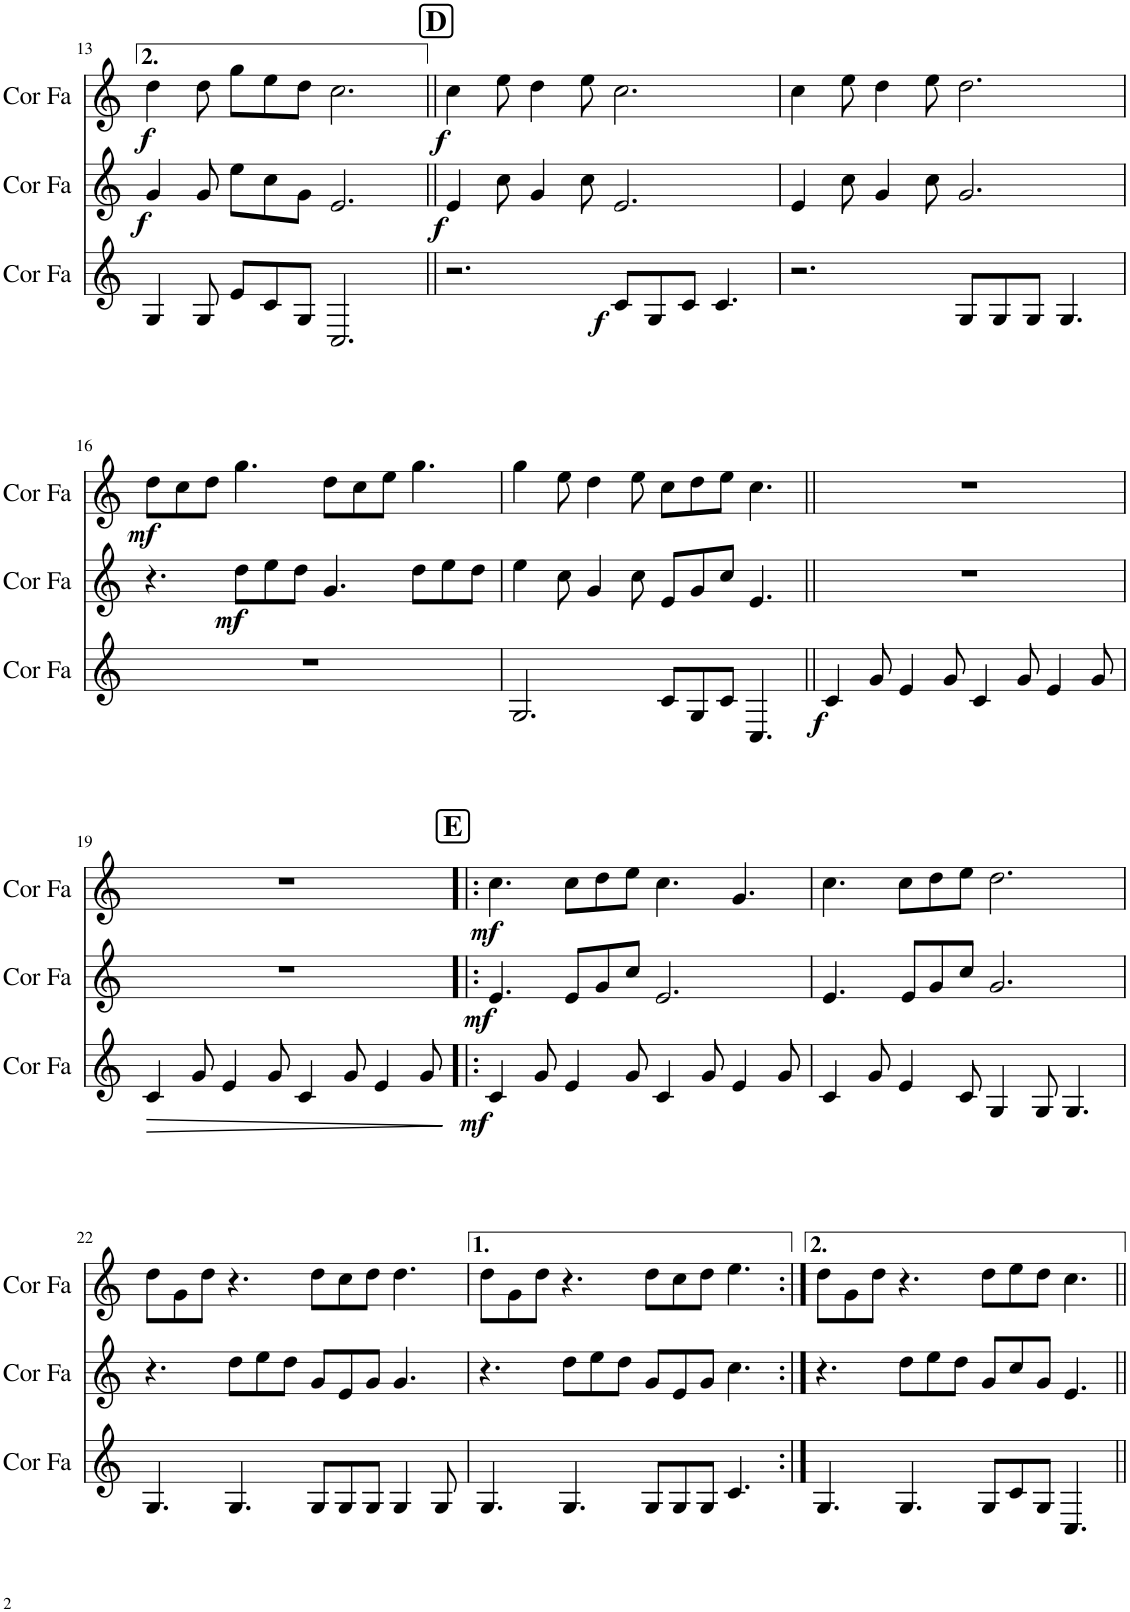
**kern	**dynam	**kern	**dynam	**kern	**dynam
*part3	*part3	*part2	*part2	*part1	*part1
*staff3	*staff3	*staff2	*staff2	*staff1	*staff1
*I"Cor en Fa	*	*I"Cor en Fa	*	*I"Cor en Fa	*
*I'Cor Fa	*	*I'Cor Fa	*	*I'Cor Fa	*
!!LO:PB:g=z
*clefG2	*	*clefG2	*	*clefG2	*
*Trd4c7	*	*Trd4c7	*	*Trd4c7	*
*k[]	*	*k[]	*	*k[]	*
*M12/8	*	*M12/8	*	*M12/8	*
=13	=13	=13	=13	=13	=13
!	!	!	!LO:DY:b	!	!LO:DY:b
4G/	.	4g/	f	4dd\	f
8G/	.	8g/	.	8dd\	.
8e/L	.	8ee\L	.	8gg\L	.
8c/	.	8cc\	.	8ee\	.
8G/J	.	8g\J	.	8dd\J	.
2.C/	.	2.e/	.	2.cc\	.
!!LO:REH:place=s1:a:B:cj:fs=14:t=D
=14||	=14||	=14||	=14||	=14||	=14||
!	!	!	!LO:DY:b	!	!LO:DY:b
2.r	.	4e/	f	4cc\	f
.	.	8cc\	.	8ee\	.
.	.	4g/	.	4dd\	.
.	.	8cc\	.	8ee\	.
!	!LO:DY:b	!	!	!	!
8c/L	f	2.e/	.	2.cc\	.
8G/	.	.	.	.	.
8c/J	.	.	.	.	.
4.c/	.	.	.	.	.
=15	=15	=15	=15	=15	=15
2.r	.	4e/	.	4cc\	.
.	.	8cc\	.	8ee\	.
.	.	4g/	.	4dd\	.
.	.	8cc\	.	8ee\	.
8G/L	.	2.g/	.	2.dd\	.
8G/	.	.	.	.	.
8G/J	.	.	.	.	.
4.G/	.	.	.	.	.
!!LO:LB:g=z
=16	=16	=16	=16	=16	=16
!	!	!	!	!	!LO:DY:b
1.r	.	4.r	.	8dd\L	mf
.	.	.	.	8cc\	.
.	.	.	.	8dd\J	.
!	!	!	!LO:DY:b	!	!
.	.	8dd\L	mf	4.gg\	.
.	.	8ee\	.	.	.
.	.	8dd\J	.	.	.
.	.	4.g/	.	8dd\L	.
.	.	.	.	8cc\	.
.	.	.	.	8ee\J	.
.	.	8dd\L	.	4.gg\	.
.	.	8ee\	.	.	.
.	.	8dd\J	.	.	.
=17	=17	=17	=17	=17	=17
2.G/	.	4ee\	.	4gg\	.
.	.	8cc\	.	8ee\	.
.	.	4g/	.	4dd\	.
.	.	8cc\	.	8ee\	.
8c/L	.	8e/L	.	8cc\L	.
8G/	.	8g/	.	8dd\	.
8c/J	.	8cc/J	.	8ee\J	.
4.C/	.	4.e/	.	4.cc\	.
=18||	=18||	=18||	=18||	=18||	=18||
!	!LO:DY:b	!	!	!	!
4c/	f	1.r	.	1.r	.
8g/	.	.	.	.	.
4e/	.	.	.	.	.
8g/	.	.	.	.	.
4c/	.	.	.	.	.
8g/	.	.	.	.	.
4e/	.	.	.	.	.
8g/	.	.	.	.	.
!!LO:LB:g=z
=19	=19	=19	=19	=19	=19
!	!LO:HP:b	!	!	!	!
4c/	>	1.r	.	1.r	.
8g/	.	.	.	.	.
4e/	.	.	.	.	.
8g/	.	.	.	.	.
4c/	.	.	.	.	.
8g/	.	.	.	.	.
4e/	.	.	.	.	.
8g/	.	.	.	.	.
.	]	.	.	.	.
!!LO:REH:place=s1:a:B:cj:fs=14:t=E
=20!|:	=20!|:	=20!|:	=20!|:	=20!|:	=20!|:
!	!LO:DY:b	!	!LO:DY:b	!	!LO:DY:b
4c/	mf	4.e/	mf	4.cc\	mf
8g/	.	.	.	.	.
4e/	.	8e/L	.	8cc\L	.
.	.	8g/	.	8dd\	.
8g/	.	8cc/J	.	8ee\J	.
4c/	.	2.e/	.	4.cc\	.
8g/	.	.	.	.	.
4e/	.	.	.	4.g/	.
8g/	.	.	.	.	.
=21	=21	=21	=21	=21	=21
4c/	.	4.e/	.	4.cc\	.
8g/	.	.	.	.	.
4e/	.	8cc/L	.	8cc\L	.
.	.	8g/	.	8dd\	.
8c/	.	8cc/J	.	8ee\J	.
4G/	.	2.g/	.	2.dd\	.
8G/	.	.	.	.	.
4.G/	.	.	.	.	.
!!LO:LB:g=z
=22	=22	=22	=22	=22	=22
4.G/	.	4.r	.	8dd\L	.
.	.	.	.	8g\	.
.	.	.	.	8dd\J	.
4.G/	.	8dd\L	.	4.r	.
.	.	8ee\	.	.	.
.	.	8dd\J	.	.	.
8G/L	.	8g/L	.	8dd\L	.
8G/	.	8e/	.	8cc\	.
8G/J	.	8g/J	.	8dd\J	.
4G/	.	4.g/	.	4.dd\	.
8G/	.	.	.	.	.
=23	=23	=23	=23	=23	=23
4.G/	.	4.r	.	8dd\L	.
.	.	.	.	8g\	.
.	.	.	.	8dd\J	.
4.G/	.	8dd\L	.	4.r	.
.	.	8ee\	.	.	.
.	.	8dd\J	.	.	.
8G/L	.	8g/L	.	8dd\L	.
8G/	.	8e/	.	8cc\	.
8G/J	.	8g/J	.	8dd\J	.
4.c/	.	4.cc\	.	4.ee\	.
=24:|!	=24:|!	=24:|!	=24:|!	=24:|!	=24:|!
4.G/	.	4.r	.	8dd\L	.
.	.	.	.	8g\	.
.	.	.	.	8dd\J	.
4.G/	.	8dd\L	.	4.r	.
.	.	8ee\	.	.	.
.	.	8dd\J	.	.	.
8G/L	.	8g/L	.	8dd\L	.
8c/	.	8cc/	.	8ee\	.
8G/J	.	8g/J	.	8dd\J	.
4.C/	.	4.e/	.	4.cc\	.
=||	=||	=||	=||	=||	=||
*-	*-	*-	*-	*-	*-
